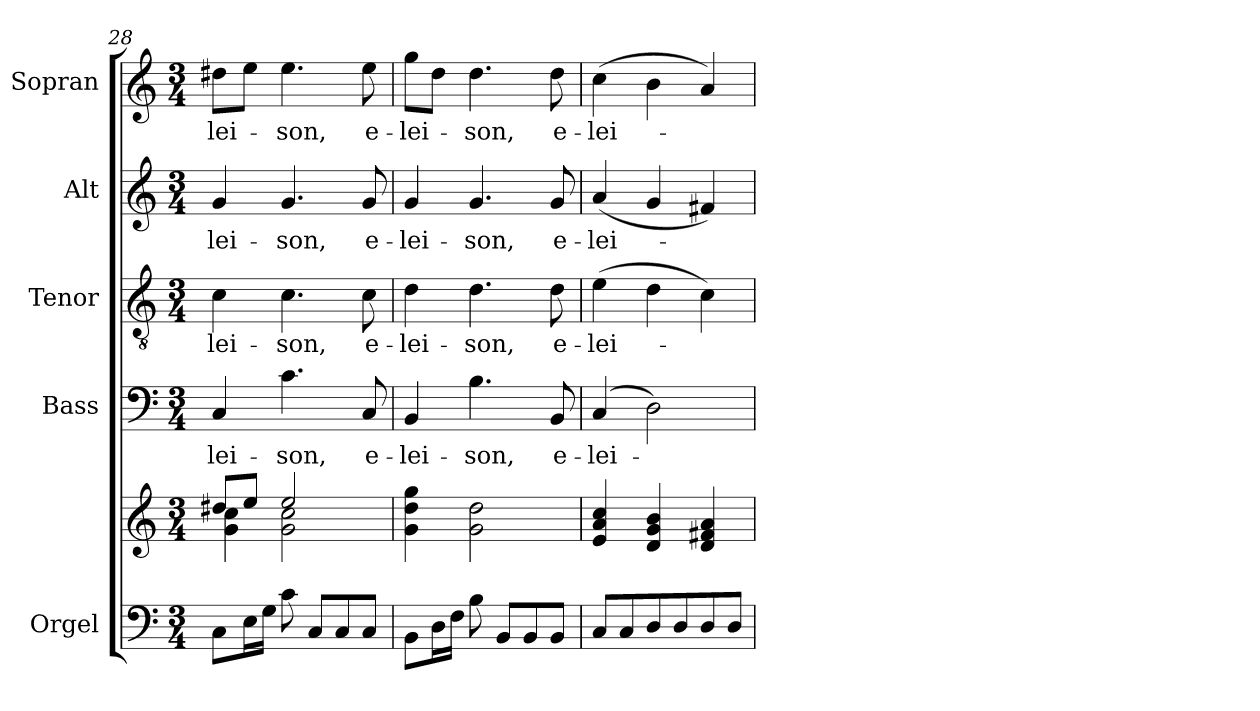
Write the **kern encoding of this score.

**kern	**kern	**kern	**text	**kern	**text	**kern	**text	**kern	**text
*part5	*part5	*part4	*part4	*part3	*part3	*part2	*part2	*part1	*part1
*staff6	*staff5	*staff4	*staff4	*staff3	*staff3	*staff2	*staff2	*staff1	*staff1
*I"Orgel	*	*I"Bass	*	*I"Tenor	*	*I"Alt	*	*I"Sopran	*
*I'Org.	*	*I'B.	*	*I'T.	*	*I'A.	*	*I'S.	*
*clefF4	*clefG2	*clefF4	*	*clefGv2	*	*clefG2	*	*clefG2	*
*k[]	*k[]	*k[]	*	*k[]	*	*k[]	*	*k[]	*
*C:	*C:	*C:	*	*C:	*	*C:	*	*C:	*
*M3/4	*M3/4	*M3/4	*	*M3/4	*	*M3/4	*	*M3/4	*
=28	=28	=28	=28	=28	=28	=28	=28	=28	=28
*	*^	*	*	*	*	*	*	*	*
!	!	!	!	!LO:LY:b	!	!LO:LY:b	!	!LO:LY:b	!	!LO:LY:b
8C\L	8dd#X/L	4g\ 4cc\	4C/	-lei-	4c\	-lei-	4g/	-lei-	8dd#X\L	-lei-
16E\L	8ee/J	.	.	.	.	.	.	.	8ee\J	.
16G\JJ	.	.	.	.	.	.	.	.	.	.
!	!	!	!	!LO:LY:b	!	!LO:LY:b	!	!LO:LY:b	!	!LO:LY:b
8c\	2ee/	2g\ 2cc\	4.c\	-son,	4.c\	-son,	4.g/	-son,	4.ee\	-son,
8C/L	.	.	.	.	.	.	.	.	.	.
8C/	.	.	.	.	.	.	.	.	.	.
!	!	!	!	!LO:LY:b	!	!LO:LY:b	!	!LO:LY:b	!	!LO:LY:b
8C/J	.	.	8C/	e-	8c\	e-	8g/	e-	8ee\	e-
*	*v	*v	*	*	*	*	*	*	*	*
=29	=29	=29	=29	=29	=29	=29	=29	=29	=29
!	!	!	!LO:LY:b	!	!LO:LY:b	!	!LO:LY:b	!	!LO:LY:b
8BB\L	4g\ 4dd\ 4gg\	4BB/	-lei-	4d\	-lei-	4g/	-lei-	8gg\L	-lei-
16D\L	.	.	.	.	.	.	.	8dd\J	.
16F\JJ	.	.	.	.	.	.	.	.	.
!	!	!	!LO:LY:b	!	!LO:LY:b	!	!LO:LY:b	!	!LO:LY:b
8B\	2g\ 2dd\	4.B\	-son,	4.d\	-son,	4.g/	-son,	4.dd\	-son,
8BB/L	.	.	.	.	.	.	.	.	.
8BB/	.	.	.	.	.	.	.	.	.
!	!	!	!LO:LY:b	!	!LO:LY:b	!	!LO:LY:b	!	!LO:LY:b
8BB/J	.	8BB/	e-	8d\	e-	8g/	e-	8dd\	e-
=30	=30	=30	=30	=30	=30	=30	=30	=30	=30
!	!	!	!LO:LY:b	!	!LO:LY:b	!	!LO:LY:b	!	!LO:LY:b
8C/L	4e/ 4a/ 4cc/	(4C/	-lei-	(>4e\	-lei-	(<4a/	-lei-	(>4cc\	-lei-
8C/	.	.	.	.	.	.	.	.	.
8D/	4d/ 4g/ 4b/	2D\)	.	4d\	.	4g/	.	4b\	.
8D/	.	.	.	.	.	.	.	.	.
8D/	4d/ 4f#X/ 4a/	.	.	4c\)	.	4f#X/)	.	4a/)	.
8D/J	.	.	.	.	.	.	.	.	.
=	=	=	=	=	=	=	=	=	=
*-	*-	*-	*-	*-	*-	*-	*-	*-	*-
